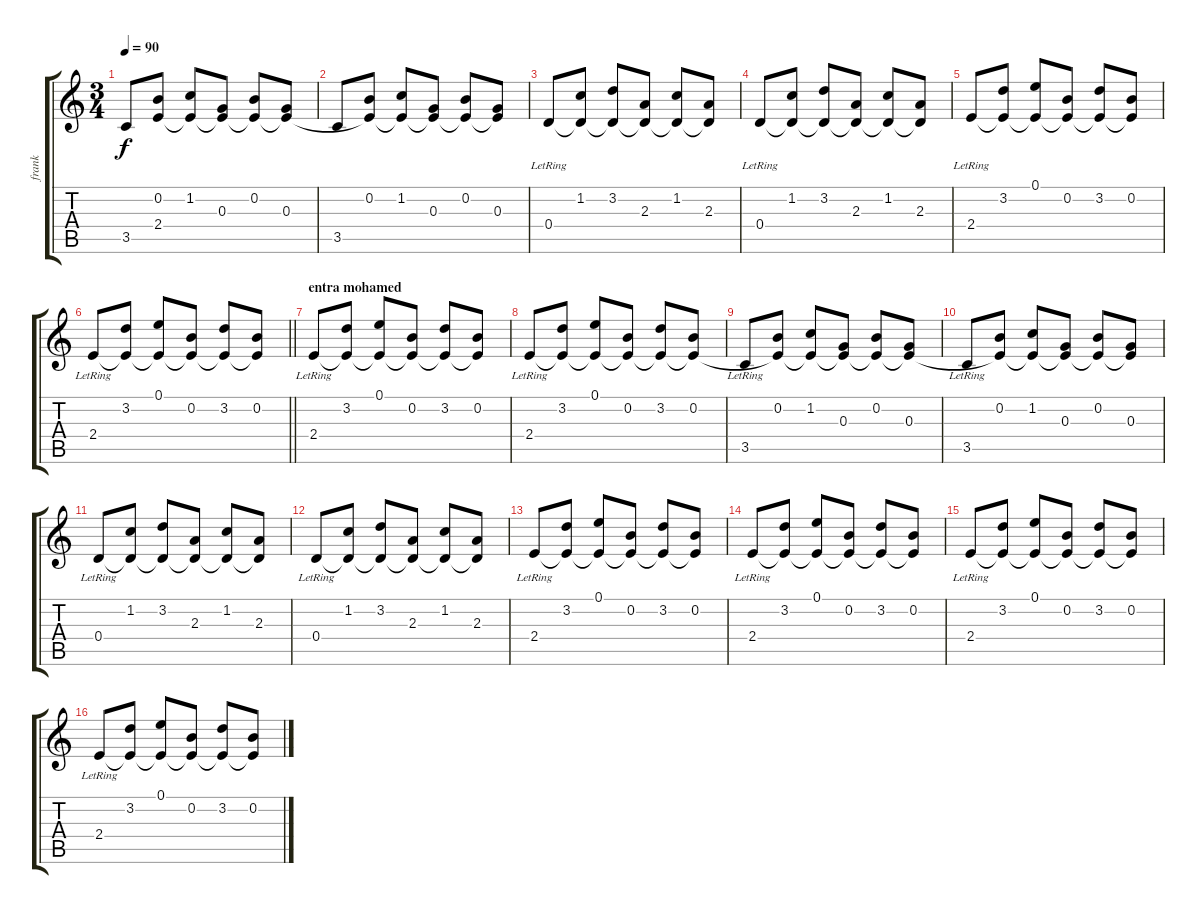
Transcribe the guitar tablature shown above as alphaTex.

\track ("frank" "frank") {instrument acousticguitarnylon}
\staff {score tabs}
\tuning (E4 B3 G3 D3 A2 E2) {hide}
\ts (3 4)
\tempo 90
\clef g2
\ks c
3.5.8{dy f} (0.2 2.4{t}).8 (1.2 2.4{t}).8 (0.3 2.4{t}).8 (0.2 2.4{t}).8 (0.3 2.4{t}).8 |
3.5.8 (0.2 2.4{t}).8 (1.2 2.4{t}).8 (0.3 2.4{t}).8 (0.2 2.4{t}).8 (0.3 2.4{t}).8 |
0.4{lr}.8 (1.2 0.4{t}).8 (3.2 0.4{t}).8 (2.3 0.4{t}).8 (1.2 0.4{t}).8 (2.3 0.4{t}).8 |
0.4{lr}.8 (1.2 0.4{t}).8 (3.2 0.4{t}).8 (2.3 0.4{t}).8 (1.2 0.4{t}).8 (2.3 0.4{t}).8 |
2.4{lr}.8 (3.2 2.4{t}).8 (0.1 2.4{t}).8 (0.2 2.4{t}).8 (3.2 2.4{t}).8 (0.2 2.4{t}).8 |
\barLineRight lightlight
2.4{lr}.8 (3.2 2.4{t}).8 (0.1 2.4{t}).8 (0.2 2.4{t}).8 (3.2 2.4{t}).8 (0.2 2.4{t}).8 |
\section ("" "entra mohamed")
2.4{lr}.8 (3.2 2.4{t}).8 (0.1 2.4{t}).8 (0.2 2.4{t}).8 (3.2 2.4{t}).8 (0.2 2.4{t}).8 |
2.4{lr}.8 (3.2 2.4{t}).8 (0.1 2.4{t}).8 (0.2 2.4{t}).8 (3.2 2.4{t}).8 (0.2 2.4{t}).8 |
3.5{lr}.8 (0.2 2.4{t}).8 (1.2 2.4{t}).8 (0.3 2.4{t}).8 (0.2 2.4{t}).8 (0.3 2.4{t}).8 |
3.5{lr}.8 (0.2 2.4{t}).8 (1.2 2.4{t}).8 (0.3 2.4{t}).8 (0.2 2.4{t}).8 (0.3 2.4{t}).8 |
0.4{lr}.8 (1.2 0.4{t}).8 (3.2 0.4{t}).8 (2.3 0.4{t}).8 (1.2 0.4{t}).8 (2.3 0.4{t}).8 |
0.4{lr}.8 (1.2 0.4{t}).8 (3.2 0.4{t}).8 (2.3 0.4{t}).8 (1.2 0.4{t}).8 (2.3 0.4{t}).8 |
2.4{lr}.8 (3.2 2.4{t}).8 (0.1 2.4{t}).8 (0.2 2.4{t}).8 (3.2 2.4{t}).8 (0.2 2.4{t}).8 |
2.4{lr}.8 (3.2 2.4{t}).8 (0.1 2.4{t}).8 (0.2 2.4{t}).8 (3.2 2.4{t}).8 (0.2 2.4{t}).8 |
2.4{lr}.8 (3.2 2.4{t}).8 (0.1 2.4{t}).8 (0.2 2.4{t}).8 (3.2 2.4{t}).8 (0.2 2.4{t}).8 |
2.4{lr}.8 (3.2 2.4{t}).8 (0.1 2.4{t}).8 (0.2 2.4{t}).8 (3.2 2.4{t}).8 (0.2 2.4{t}).8
